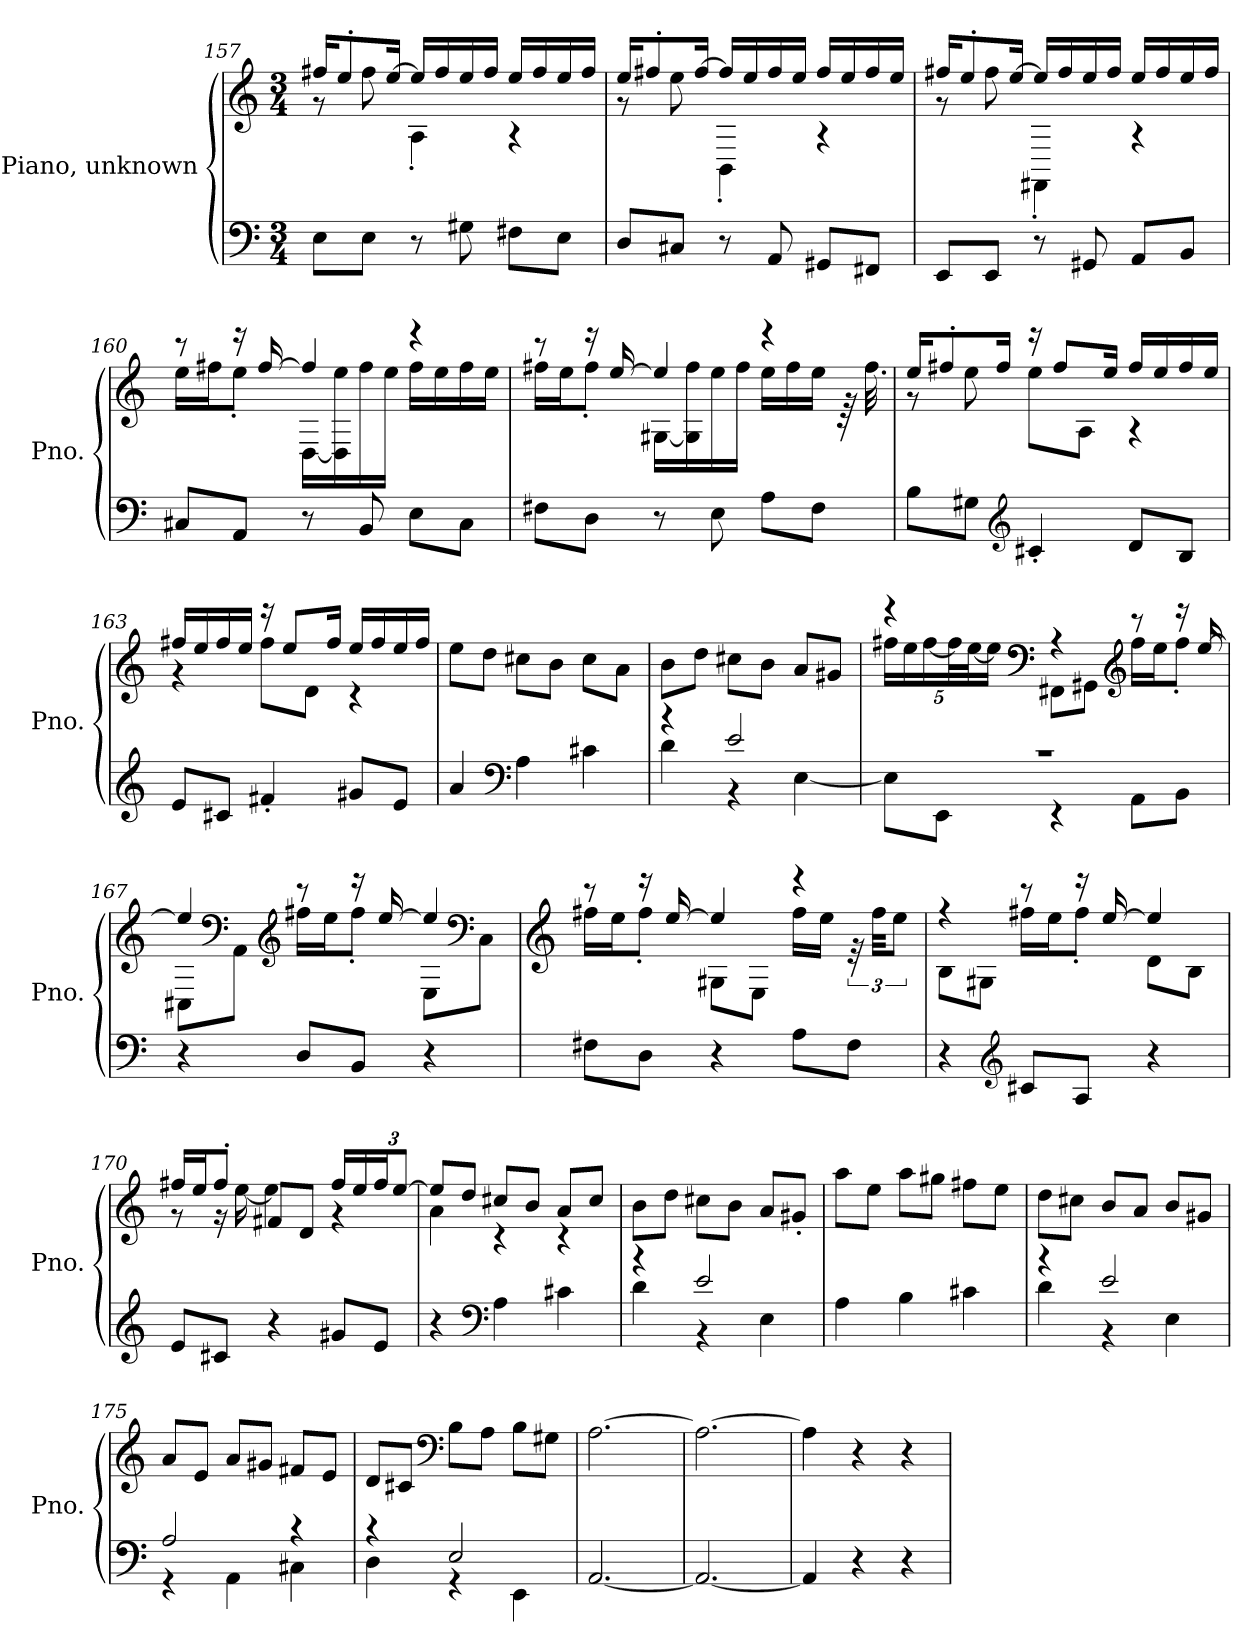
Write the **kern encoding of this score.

**kern	**kern
*part1	*part1
*staff2	*staff1
*I"Piano, unknown	*
*I'Pno.	*
!!LO:LB:g=z
*clefF4	*clefG2
*k[]	*k[]
*M3/4	*M3/4
=157	=157
*	*^
8E\L	16ff#X/KL	8r
.	8ee'/	.
8E\J	.	8ff#\
.	[16ee/Jk	.
8r	16ee/LL]	4A'\
.	16ff#/	.
8G#X\	16ee/	.
.	16ff#/JJ	.
8F#X\L	16ee/LL	4r
.	16ff#/	.
8E\J	16ee/	.
.	16ff#/JJ	.
=158	=158	=158
8D/L	16ee/KL	8r
.	8ff#X'/	.
8C#X/J	.	8ee\
.	[16ff#/Jk	.
8r	16ff#/LL]	4BB'\
.	16ee/	.
8AA/	16ff#/	.
.	16ee/JJ	.
8GG#X/L	16ff#/LL	4r
.	16ee/	.
8FF#X/J	16ff#/	.
.	16ee/JJ	.
=159	=159	=159
8EE/L	16ff#X/KL	8r
.	8ee'/	.
8EE/J	.	8ff#\
.	[16ee/Jk	.
8r	16ee/LL]	4FF#X'\
.	16ff#/	.
8GG#X/	16ee/	.
.	16ff#/JJ	.
8AA/L	16ee/LL	4r
.	16ff#/	.
8BB/J	16ee/	.
.	16ff#/JJ	.
!!LO:LB:g=z	!!
=160	=160	=160
8C#X/L	8r	16ee\LL
.	.	16ff#X\J
8AA/J	16r	8ee'\J
.	[16ff#/	.
8r	4ff#/]	[16D\LL
.	.	16D\] 16ee\
8BB/	.	16ff#\
.	.	16ee\JJ
8E\L	4r	16ff#\LL
.	.	16ee\
8C#\J	.	16ff#\
.	.	16ee\JJ
=161	=161	=161
8F#X\L	8r	16ff#X\LL
.	.	16ee\J
8D\J	16r	8ff#'\J
.	[16ee/	.
8r	4ee/]	[16G#X\LL
.	.	16G#\] 16ff#\
8E\	.	16ee\
.	.	16ff#\JJ
8A\L	4r	16ee\LL
.	.	16ff#\
8F#\J	.	16ee\JJ
.	.	64r
.	.	32.ff#\
=162	=162	=162
8B\L	16ee/KL	8r
.	8ff#X'/	.
8G#X\J	.	8ee\
.	16ff#/Jk	.
*clefG2	*	*
4c#X'/	16r	8ee\L
.	8ff#/L	.
.	.	8A\J
.	16ee/Jk	.
8d/L	16ff#/LL	4r
.	16ee/	.
8B/J	16ff#/	.
.	16ee/JJ	.
!!LO:LB:g=z	!!
=163	=163	=163
8e/L	16ff#X/LL	4r
.	16ee/	.
8c#X/J	16ff#/	.
.	16ee/JJ	.
4f#X'/	16r	8ff#\L
.	8ee/L	.
.	.	8d\J
.	16ff#/Jk	.
8g#X/L	16ee/LL	4r
.	16ff#/	.
8e/J	16ee/	.
.	16ff#/JJ	.
*	*v	*v
=164	=164
4a/	8ee\L
.	8dd\J
*clefF4	*
4A\	8cc#X\L
.	8b\J
4c#X\	8cc#\L
.	8a\J
=165	=165
*^	*
4r	4d\	8b\L
.	.	8dd\J
2e/	4r	8cc#X\L
.	.	8b\J
.	[4E\	8a/L
.	.	8g#X/J
!!LO:LB:g=z
=166	=166	=166
*	*	*^
*	*	*	*Xbrackettup
2.r	8E\L]	4r	20ff#X\LL
.	.	.	20ee\
.	.	.	[20ff#\
.	8EE\J	.	.
.	.	.	40ff#\L]
.	.	.	[40ee\J
.	.	.	20ee\JJ]
*	*	*clefF4	*
.	4r	4r	8FF#X\L
.	.	.	8GG#X\J
*	*	*clefG2	*
.	8AA\L	8r	16ff#\LL
.	.	.	16ee\J
.	8BB\J	16r	8ff#'\J
.	.	[16ee/	.
*v	*v	*	*
=167	=167	=167
4r	4ee/]	8C#X\L
*	*clefF4	*
.	.	8AA\J
*	*clefG2	*
8D/L	8r	16ff#X\LL
.	.	16ee\J
8BB/J	16r	8ff#'\J
.	[16ee/	.
4r	4ee/]	8E\L
*	*clefF4	*
.	.	8C#\J
!!LO:PB:g=z	!!
=168	=168	=168
*	*clefG2	*
8F#X\L	8r	16ff#X\LL
.	.	16ee\J
8D\J	16r	8ff#'\J
.	[16ee/	.
4r	4ee/]	8G#X\L
.	.	8E\J
8A\L	4r	16ff#\LL
.	.	16ee\JJ
*	*	*brackettup
8F#\J	.	48r
.	.	48ff#\KKL
.	.	12ee\J
=169	=169	=169
4r	4r	8B\L
.	.	8G#X\J
*clefG2	*	*
8c#X/L	8r	16ff#X\LL
.	.	16ee\J
8A/J	16r	8ff#'\J
.	[16ee/	.
4r	4ee/]	8d\L
.	.	8B\J
=170	=170	=170
8e/L	16ff#X/LL	8r
.	16ee/J	.
8c#X/J	8ff#'/J	16r
.	.	[16ee\
4r	8f#X/L	4ee\]
.	8d/J	.
8g#X/L	16ff#/LL	4r
.	16ee/	.
*	*Xbrackettup	*
8e/J	24ff#/J	.
.	[12ee/J	.
=171	=171	=171
4r	8ee/L]	4a\
.	8dd/J	.
*clefF4	*	*
4A\	8cc#X/L	4r
.	8b/J	.
4c#X\	8a/L	4r
.	8cc#/J	.
*	*v	*v
!!LO:LB:g=z
=172	=172
*^	*
4r	4d\	8b\L
.	.	8dd\J
2e/	4r	8cc#X\L
.	.	8b\J
.	4E\	8a/L
.	.	8g#X'/J
*v	*v	*
=173	=173
4A\	8aa\L
.	8ee\J
4B\	8aa\L
.	8gg#X\J
4c#X\	8ff#X\L
.	8ee\J
=174	=174
*^	*
4r	4d\	8dd\L
.	.	8cc#X\J
2e/	4r	8b/L
.	.	8a/J
.	4E\	8b/L
.	.	8g#X/J
=175	=175	=175
2A/	4r	8a/L
.	.	8e/J
.	4AA\	8a/L
.	.	8g#X/J
4r	4C#X\	8f#X/L
.	.	8e/J
=176	=176	=176
4r	4D\	8d/L
.	.	8c#X/J
*	*	*clefF4
2E/	4r	8B\L
.	.	8A\J
.	4EE\	8B\L
.	.	8G#X\J
*v	*v	*
!!LO:LB:g=z
=177	=177
[2.AA/	[2.A\
=178	=178
2.AA/_	2.A\_
=179	=179
4AA/]	4A\]
4r	4r
4r	4r
=	=
*-	*-
